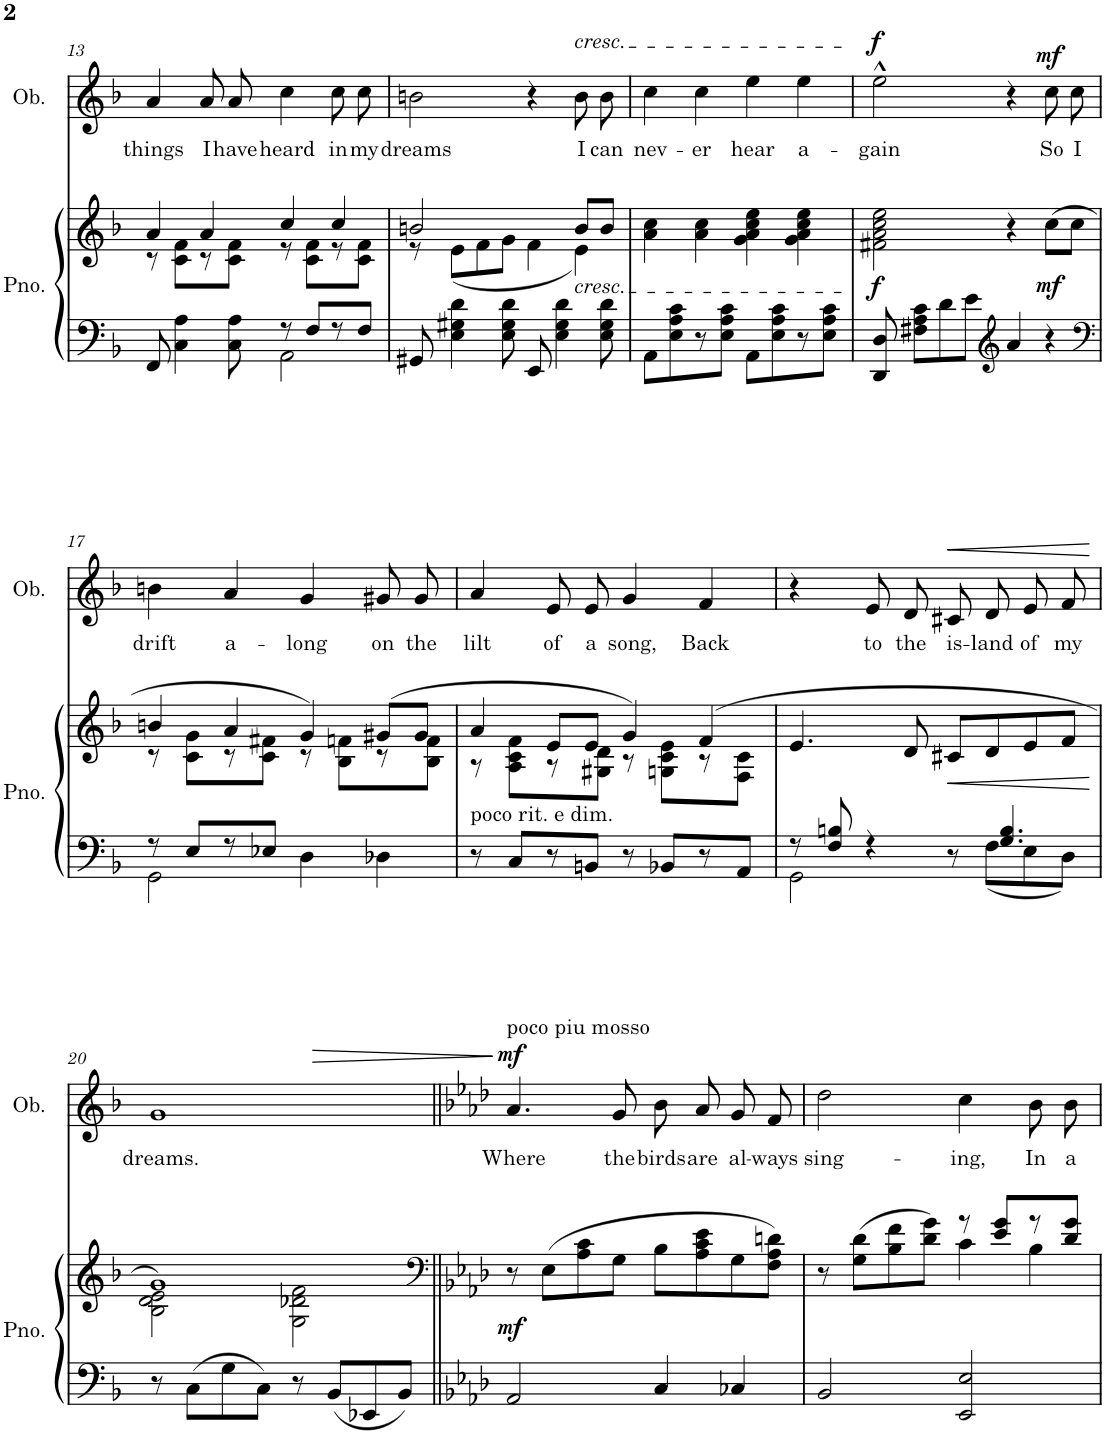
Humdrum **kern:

**kern	**kern	**dynam	**kern	**text	**dynam
*part2	*part2	*part2	*part1	*part1	*part1
*staff3	*staff2	*staff2/3	*staff1	*staff1	*staff1
*I"Piano	*	*	*I"Oboe	*	*
*I'Pno.	*	*	*I'Ob.	*	*
!!LO:PB:g=z
*clefF4	*clefG2	*	*clefG2	*	*
*k[b-]	*k[b-]	*	*k[b-]	*	*
*M4/4	*M4/4	*	*M4/4	*	*
*met(c)	*met(c)	*	*met(c)	*	*
=13	=13	=13	=13	=13	=13
*^	*^	*	*	*	*
!	!	!	!	!	!	!LO:LY:b	!
8FF/	2ryy	4a/	8r	.	4a/	things	.
4C\ 4A\	.	.	8c\ 8f\L	.	.	.	.
!	!	!	!	!	!	!LO:LY:b	!
.	.	4a/	8r	.	8a/L	I	.
!	!	!	!	!	!	!LO:LY:b	!
8C\ 8A\	.	.	8c\ 8f\J	.	8a/J	have	.
!	!	!	!	!	!	!LO:LY:b	!
8r	2AA\	4cc/	8r	.	4cc\	heard	.
8F/L	.	.	8c\ 8f\L	.	.	.	.
!	!	!	!	!	!	!LO:LY:b	!
8r	.	4cc/	8r	.	8cc\L	in	.
!	!	!	!	!	!	!LO:LY:b	!
8F/J	.	.	8c\ 8f\J	.	8cc\J	my	.
*v	*v	*	*	*	*	*	*
=14	=14	=14	=14	=14	=14	=14
!	!	!	!	!	!LO:LY:b	!
8GG#X/	2bn/	8r	.	2bn\	dreams	.
4E\ 4G#X\ 4d\	.	(8e\L	.	.	.	.
.	.	8f\	.	.	.	.
8E\ 8G#\ 8d\	.	8g\J	.	.	.	.
8EE/	4ryy	4f\	.	4r	.	.
4E\ 4G#\ 4d\	.	.	.	.	.	.
!	!	!	!	!LO:TX:a:i:t=cresc.	!	!
!	!LO:TX:b:i:t=cresc.	!	!	!	!	!
!	!	!	!	!	!LO:LY:b	!
.	8b/L	4e\)	.	8b\L	I	.
!	!	!	!	!	!LO:LY:b	!
8E\ 8G#\ 8d\	8b/J	.	.	8b\J	can	.
*	*v	*v	*	*	*	*
=15	=15	=15	=15	=15	=15
!	!	!	!	!LO:LY:b	!
8AA\L	4a\ 4cc\	.	4cc\	nev-	.
8E\ 8A\ 8c\	.	.	.	.	.
!	!	!	!	!LO:LY:b	!
8r	4a\ 4cc\	.	4cc\	-er	.
8E\ 8A\ 8c\J	.	.	.	.	.
!	!	!	!	!LO:LY:b	!
8AA\L	4g\ 4a\ 4cc\ 4ee\	.	4ee\	hear	.
8E\ 8A\ 8c\	.	.	.	.	.
!	!	!	!	!LO:LY:b	!
8r	4g\ 4a\ 4cc\ 4ee\	.	4ee\	a-	.
8E\ 8A\ 8c\J	.	.	.	.	.
=16	=16	=16	=16	=16	=16
!	!	!LO:DY:b	!	!LO:LY:b	!LO:DY:a
8DD/ 8D/	2f#X\ 2a\ 2cc\ 2ee\	f	2ee^^\	-gain	f
8F#X\ 8A\ 8c\L	.	.	.	.	.
8d\	.	.	.	.	.
8e\J	.	.	.	.	.
*clefG2	*	*	*	*	*
4a/	4r	.	4r	.	.
!	!	!LO:DY:b	!	!LO:LY:b	!LO:DY:a
4r	(8cc\L	mf	8cc\L	So	mf
!	!	!	!	!LO:LY:b	!
.	8cc\J	.	8cc\J	I	.
!!LO:LB:g=z
=17	=17	=17	=17	=17	=17
*clefF4	*	*	*	*	*
*^	*^	*	*	*	*
!	!	!	!	!	!	!LO:LY:b	!
8r	2GG\	4bn/	8r	.	4bn\	drift	.
8E/L	.	.	8c\ 8g\L	.	.	.	.
!	!	!	!	!	!	!LO:LY:b	!
8r	.	4a/	8r	.	4a/	a-	.
8E-X/J	.	.	8c\ 8f#X\J	.	.	.	.
!	!	!	!	!	!	!LO:LY:b	!
4D\	2ryy	4g/)	8r	.	4g/	-long	.
.	.	.	8B-\ 8fn\L	.	.	.	.
!	!	!	!	!	!	!LO:LY:b	!
4D-X\	.	(8g#X/L	8r	.	8g#X/L	on	.
!	!	!	!	!	!	!LO:LY:b	!
.	.	8g#/J	8B-\ 8f\J	.	8g#/J	the	.
*v	*v	*	*	*	*	*	*
=18	=18	=18	=18	=18	=18	=18
!	!LO:TX:b:t=poco rit. e dim.	!	!	!	!	!
!	!	!	!	!	!LO:LY:b	!
8r	4a/	8r	.	4a/	lilt	.
8C/L	.	8A\ 8c\ 8f\L	.	.	.	.
!	!	!	!	!	!LO:LY:b	!
8r	8e/L	8r	.	8e/L	of	.
!	!	!	!	!	!LO:LY:b	!
8BBn/J	8e/J	8G#X\ 8d\J	.	8e/J	a	.
!	!	!	!	!	!LO:LY:b	!
8r	4g/)	8r	.	4g/	song,	.
8BB-X/L	.	8Gn\ 8c\ 8e\L	.	.	.	.
!	!	!	!	!	!LO:LY:b	!
8r	(4f/	8r	.	4f/	Back	.
8AA/J	.	8F\ 8c\J	.	.	.	.
*	*v	*v	*	*	*	*
=19	=19	=19	=19	=19	=19
*^	*	*	*	*	*
8r	2GG\	4.e/	.	4r	.	.
8F/ 8Bn/	.	.	.	.	.	.
!	!	!	!	!	!LO:LY:b	!
4r	.	.	.	8e/L	to	.
!	!	!	!	!	!LO:LY:b	!
.	.	8d/	.	8d/J	the	.
!	!	!	!	!	!LO:LY:b	!LO:HP:b
8r	8ryy	8c#X/L	.	8c#X/L	is-	<
!	!	!	!	!	!LO:LY:b	!
4.G/ 4.B/	8F\L	8d/	.	8d/J	-land	.
!	!	!	!	!	!LO:LY:b	!
.	8E\	8e/	.	8e/L	of	.
!	!	!	!	!	!LO:LY:b	!
.	8D\J	8f/J	.	8f/J	my	.
*v	*v	*	*	*	*	*
.	.	.	.	.	[
!!LO:LB:g=z
=20	=20	=20	=20	=20	=20
*	*^	*	*	*	*
!	!	!	!	!	!LO:LY:b	!
8r	1g)	2B-\ 2d\ 2e\	.	1g	dreams.	.
8C\L	.	.	.	.	.	.
8G\	.	.	.	.	.	.
8C\J	.	.	.	.	.	.
8r	.	2G\ 2d-X\ 2f\	.	.	.	.
8BB-/L	.	.	.	.	.	.
8EE-X/	.	.	.	.	.	.
8BB-/J	.	.	.	.	.	.
*	*v	*v	*	*	*	*
=21||	=21||	=21||	=21||	=21||	=21||
*	*clefF4	*	*	*	*
*k[b-e-a-d-]	*k[b-e-a-d-]	*	*k[b-e-a-d-]	*	*
!	!	!	!LO:TX:a:t=poco piu mosso	!	!
!	!	!LO:DY:b	!	!LO:LY:b	!LO:DY:a
2AA-/	8r	mf	4.a-/	Where	mf
.	(8E-\L	.	.	.	.
.	8A-\ 8c\	.	.	.	.
!	!	!	!	!LO:LY:b	!
.	8G\J	.	8g/	the	.
!	!	!	!	!LO:LY:b	!
4C/	8B-\L	.	8b-/L	birds	.
!	!	!	!	!LO:LY:b	!
.	8A-\ 8c\ 8e-\	.	8a-/J	are	.
!	!	!	!	!LO:LY:b	!
4C-X/	8G\	.	8g/L	al-	.
!	!	!	!	!LO:LY:b	!
.	8F\ 8A-\ 8dn\J)	.	8f/J	-ways	.
=22	=22	=22	=22	=22	=22
*	*^	*	*	*	*
!	!	!	!	!	!LO:LY:b	!
2BB-/	8r	2ryy	.	2dd-\	sing-	.
.	(8G\ 8d-\L	.	.	.	.	.
.	8B-\ 8f\	.	.	.	.	.
.	8d-\ 8g\J)	.	.	.	.	.
!	!	!	!	!	!LO:LY:b	!
2EE-/ 2E-/	8r	4c\	.	4cc\	-ing,	.
.	8e-/ 8g/L	.	.	.	.	.
!	!	!	!	!	!LO:LY:b	!
.	8r	4B-\	.	8b-\L	In	.
!	!	!	!	!	!LO:LY:b	!
.	8d-/ 8g/J	.	.	8b-\J	a	.
*	*v	*v	*	*	*	*
=	=	=	=	=	=
*-	*-	*-	*-	*-	*-
